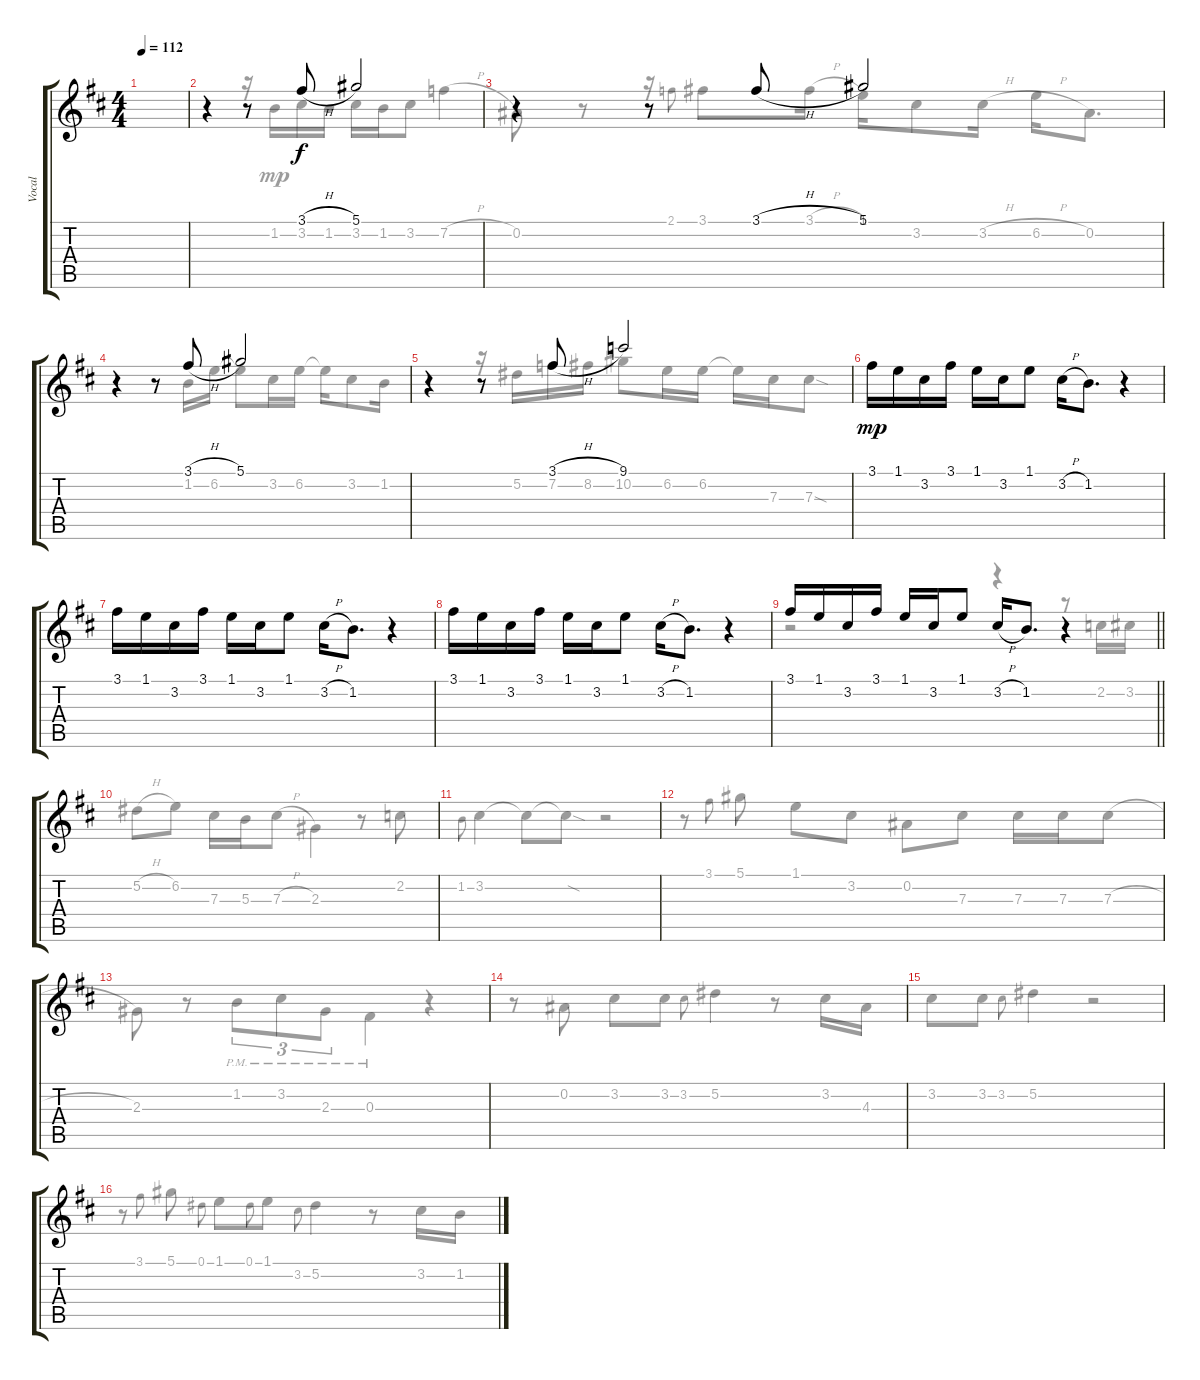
\track ("Vocal" "Vocal") {instrument electricguitarjazz}
\staff {score tabs}
\tuning (Eb4 Bb3 Gb3 Db3 Ab2 Eb2) {hide}
\voice
\ts (4 4)
\tempo 112
\clef g2
\ks d
|
r.4 r.8 3.1{h}.8 5.1.2 |
r.4 r.8 3.1{h}.8 5.1.2 |
r.4 r.8 3.1{h}.8 5.1.2 |
r.4 r.8 3.1{h}.8 9.1.2 |
3.1.16{dy mp} 1.1.16 3.2.16 3.1.16 1.1.16 3.2.16 1.1.8 3.2{h}.16 1.2.8{d} r.4 |
3.1.16 1.1.16 3.2.16 3.1.16 1.1.16 3.2.16 1.1.8 3.2{h}.16 1.2.8{d} r.4 |
3.1.16 1.1.16 3.2.16 3.1.16 1.1.16 3.2.16 1.1.8 3.2{h}.16 1.2.8{d} r.4 |
\barLineRight lightlight
3.1.16 1.1.16 3.2.16 3.1.16 1.1.16 3.2.16 1.1.8 3.2{h}.16 1.2.8{d} r.4 |
|
|
|
|
|
|
\voice
\clef g2
\ottava regular
\simile none
\ks d
|
r.4 r.16 1.2.16 3.2.16 1.2.16 3.2.16 1.2.16 3.2.8 7.2{h}.4 |
0.2.8 r.8 r.16 2.1.8{gr onbeat} 3.1.8 3.1{h}.16 1.1.16 3.2.8 3.2{h}.16 6.2{h}.16 0.2.8{d} |
r.4 r.8 1.2.16 6.2.16 6.2{t}.8 3.2.16 6.2.16 6.2{t}.16 3.2.8 1.2.16 |
r.4 r.16 5.2.16 7.2.16 8.2.16 10.2.8 6.2.16 6.2.16 6.2{t}.16 7.3.16 7.3{sod}.8 |
|
|
|
\barLineRight lightlight
r.2 r.4 r.8 2.2.16 3.2.16 |
5.2{h}.8 6.2.8 7.3.16 5.3.16 7.3{h}.8 2.3.4 r.8 2.2.8 |
1.2.8{gr onbeat} 3.2.4 3.2{t}.8 3.2{sod t}.8 r.2 |
r.8 3.1.8{gr onbeat} 5.1.8 1.1.8 3.2.8 0.2.8 7.3.8 7.3.16 7.3.16 7.3{h}.8 |
2.3.8 r.8 1.2{pm}.8{tu (3 2)} 3.2{pm}.8{tu (3 2)} 2.3{pm}.8{tu (3 2)} 0.3{pm}.4 r.4 |
r.8 0.2.8 3.2.8 3.2.8 3.2.8{gr onbeat} 5.2.4 r.8 3.2.16 4.3.16 |
3.2.8 3.2.8 3.2.8{gr onbeat} 5.2.4 r.2 |
r.8 3.1.8{gr onbeat} 5.1.8 0.1.8{gr onbeat} 1.1.8 0.1.8{gr onbeat} 1.1.8 3.2.8{gr onbeat} 5.2.4 r.8 3.2.16 1.2.16
